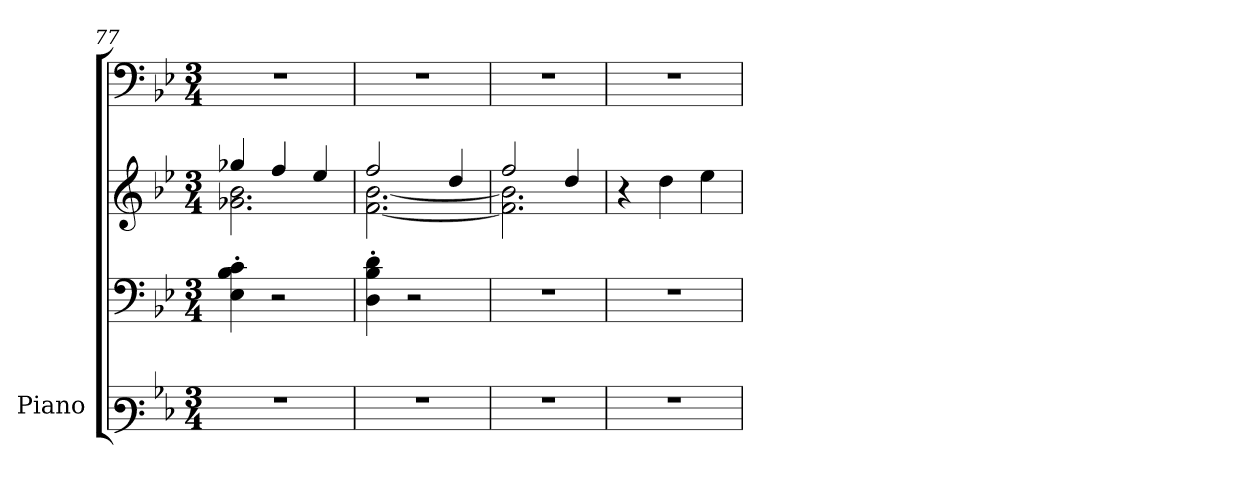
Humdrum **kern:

**kern	**kern	**kern	**kern
*part1	*part1	*part1	*part1
*staff4	*staff3	*staff2	*staff1
*I"Piano	*	*	*
*I'Pno.	*	*	*
*clefF3	*clefF4	*clefG2	*clefF4
*k[b-e-]	*k[b-e-]	*k[b-e-]	*k[b-e-]
*M3/4	*M3/4	*M3/4	*M3/4
=77	=77	=77	=77
*	*	*^	*
2.r	4E-\' 4B-\' 4c\'	4gg-X/	2.g-X\ 2.b-\	2.r
.	2r	4ff/	.	.
.	.	4ee-/	.	.
=78	=78	=78	=78	=78
2.r	4D\' 4B-\' 4d\'	2ff/	[2.f\ [2.b-\	2.r
.	2r	.	.	.
.	.	4dd/	.	.
!!LO:PB:g=z
=79	=79	=79	=79	=79
2.r	2.r	2ff/	2.f\] 2.b-\]	2.r
.	.	4dd/	.	.
*	*	*v	*v	*
=80	=80	=80	=80
2.r	2.r	4r	2.r
.	.	4dd\	.
.	.	4ee-\	.
=	=	=	=
*-	*-	*-	*-
